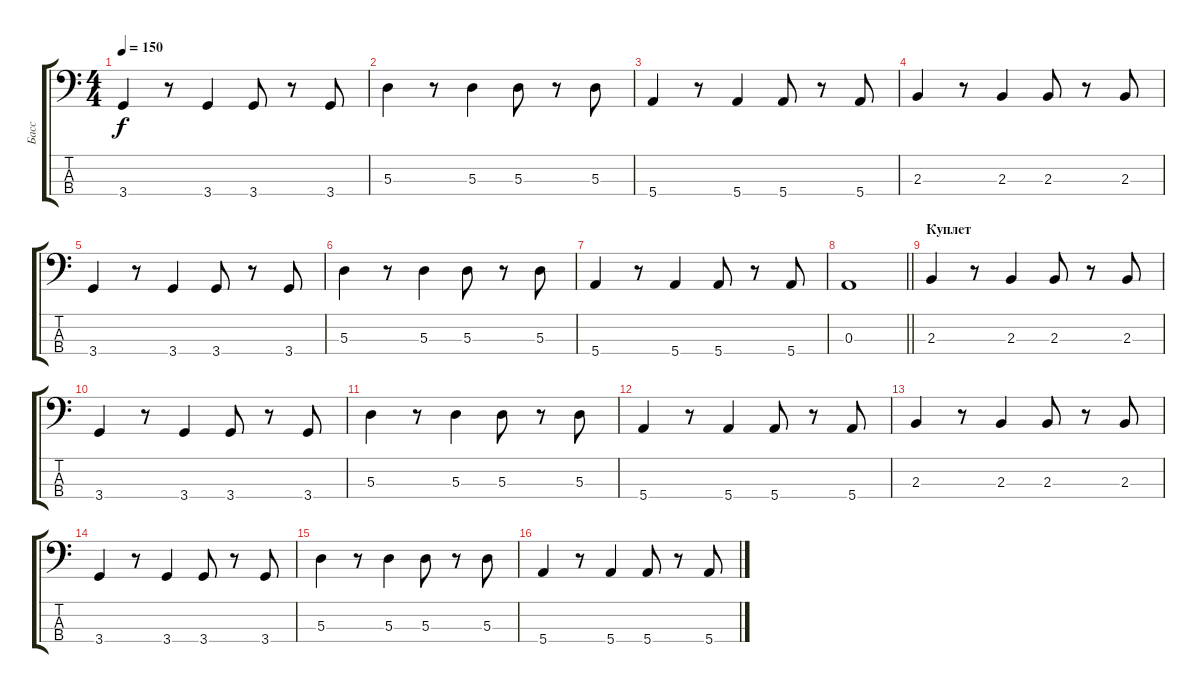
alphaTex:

\track ("Басс" "Басс") {instrument electricbassfinger}
\staff {score tabs}
\tuning (G2 D2 A1 E1) {hide}
\ts (4 4)
\tempo 150
\clef f4
\ks c
3.4.4{dy f} r.8 3.4.4 3.4.8 r.8 3.4.8 |
5.3.4 r.8 5.3.4 5.3.8 r.8 5.3.8 |
5.4.4 r.8 5.4.4 5.4.8 r.8 5.4.8 |
2.3.4 r.8 2.3.4 2.3.8 r.8 2.3.8 |
3.4.4 r.8 3.4.4 3.4.8 r.8 3.4.8 |
5.3.4 r.8 5.3.4 5.3.8 r.8 5.3.8 |
5.4.4 r.8 5.4.4 5.4.8 r.8 5.4.8 |
\barLineRight lightlight
0.3.1 |
\section ("" "Куплет")
2.3.4 r.8 2.3.4 2.3.8 r.8 2.3.8 |
3.4.4 r.8 3.4.4 3.4.8 r.8 3.4.8 |
5.3.4 r.8 5.3.4 5.3.8 r.8 5.3.8 |
5.4.4 r.8 5.4.4 5.4.8 r.8 5.4.8 |
2.3.4 r.8 2.3.4 2.3.8 r.8 2.3.8 |
3.4.4 r.8 3.4.4 3.4.8 r.8 3.4.8 |
5.3.4 r.8 5.3.4 5.3.8 r.8 5.3.8 |
5.4.4 r.8 5.4.4 5.4.8 r.8 5.4.8
